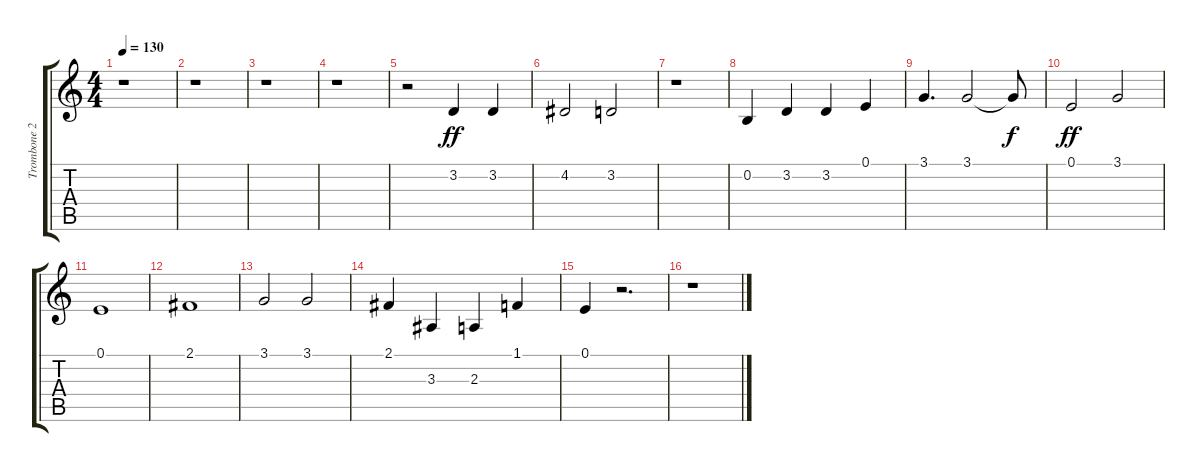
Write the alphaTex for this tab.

\track ("Trombone 2" "Trombone 2") {instrument trombone}
\staff {score tabs}
\tuning (E4 B3 G3 D3 A2 E2) {hide}
\ts (4 4)
\tempo 130
\clef g2
\ks c
r.1{dy ff} |
r.1 |
r.1 |
r.1 |
r.2 3.2.4 3.2.4 |
4.2.2 3.2.2 |
r.1 |
0.2.4 3.2.4 3.2.4 0.1.4 |
3.1.4{d} 3.1.2 3.1{t}.8{dy f} |
0.1.2{dy ff} 3.1.2 |
0.1.1 |
2.1.1 |
3.1.2 3.1.2 |
2.1.4 3.3.4 2.3.4 1.1.4 |
0.1.4 r.2{d} |
r.1
